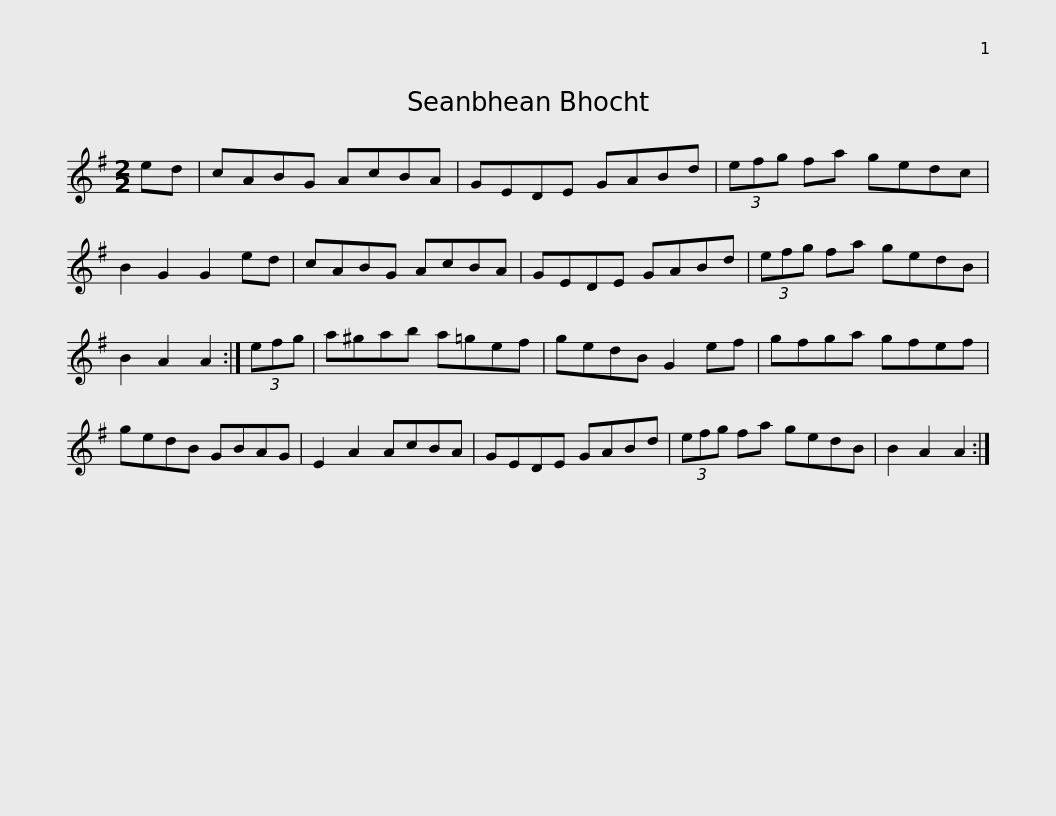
X:1
L:1/8
M:2/2
I:linebreak $
K:G
V:1 treble
V:1
 ed | cABG AcBA | GEDE GABd | (3efg fa gedc | B2 G2 G2 ed | %5
 cABG AcBA |$ GEDE GABd | (3efg fa gedB | B2 A2 A2 :| (3efg | %10
 a^gab a=gef | gedB G2 ef |$ gfga gfef | gedB GBAG | E2 A2 AcBA | %15
 GEDE GABd | (3efg fa gedB | B2 A2 A2 :| %18
